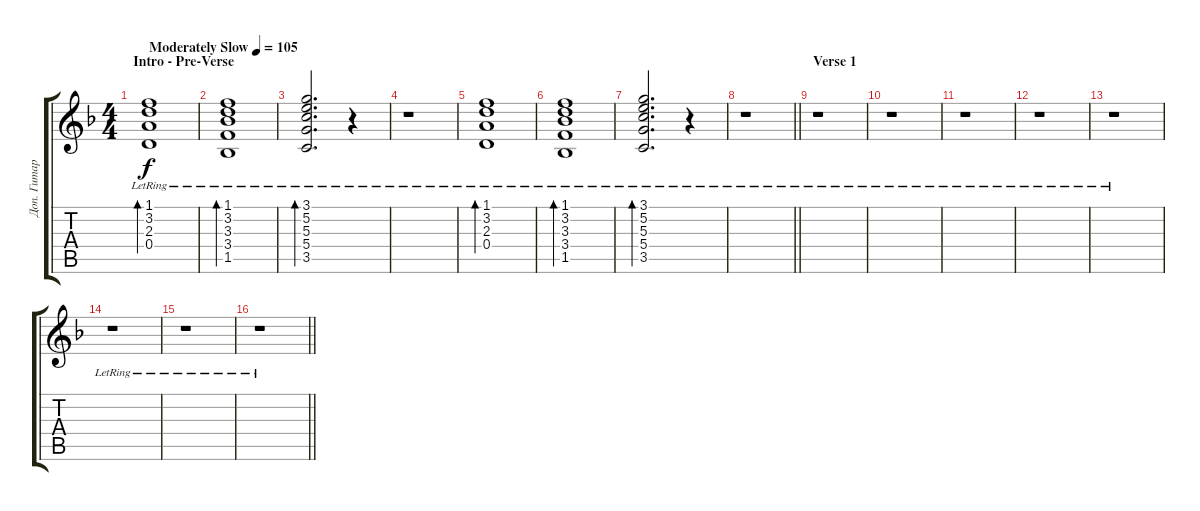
\track ("Доп. Гитара" "Доп. Гитар") {instrument electricguitarclean}
\staff {score tabs}
\tuning (E4 B3 G3 D3 A2 E2) {hide}
\ts (4 4)
\section ("" "Intro - Pre-Verse")
\tempo (105 "Moderately Slow")
\clef g2
\ks f
(1.1{lr} 3.2{lr} 2.3{lr} 0.4{lr}).1{bd 120 dy f instrument electricguitarclean} |
(1.1{lr} 3.2{lr} 3.3{lr} 3.4{lr} 1.5{lr}).1{bd 120} |
(3.1{lr} 5.2{lr} 5.3{lr} 5.4{lr} 3.5{lr}).2{d bd 120} r.4 |
r.1 |
(1.1{lr} 3.2{lr} 2.3{lr} 0.4{lr}).1{bd 120} |
(1.1{lr} 3.2{lr} 3.3{lr} 3.4{lr} 1.5{lr}).1{bd 120} |
(3.1{lr} 5.2{lr} 5.3{lr} 5.4{lr} 3.5{lr}).2{d bd 120} r.4 |
\barLineRight lightlight
r.1 |
\section ("" "Verse 1")
r.1 |
r.1 |
r.1 |
r.1 |
r.1 |
r.1 |
r.1 |
\barLineRight lightlight
r.1
